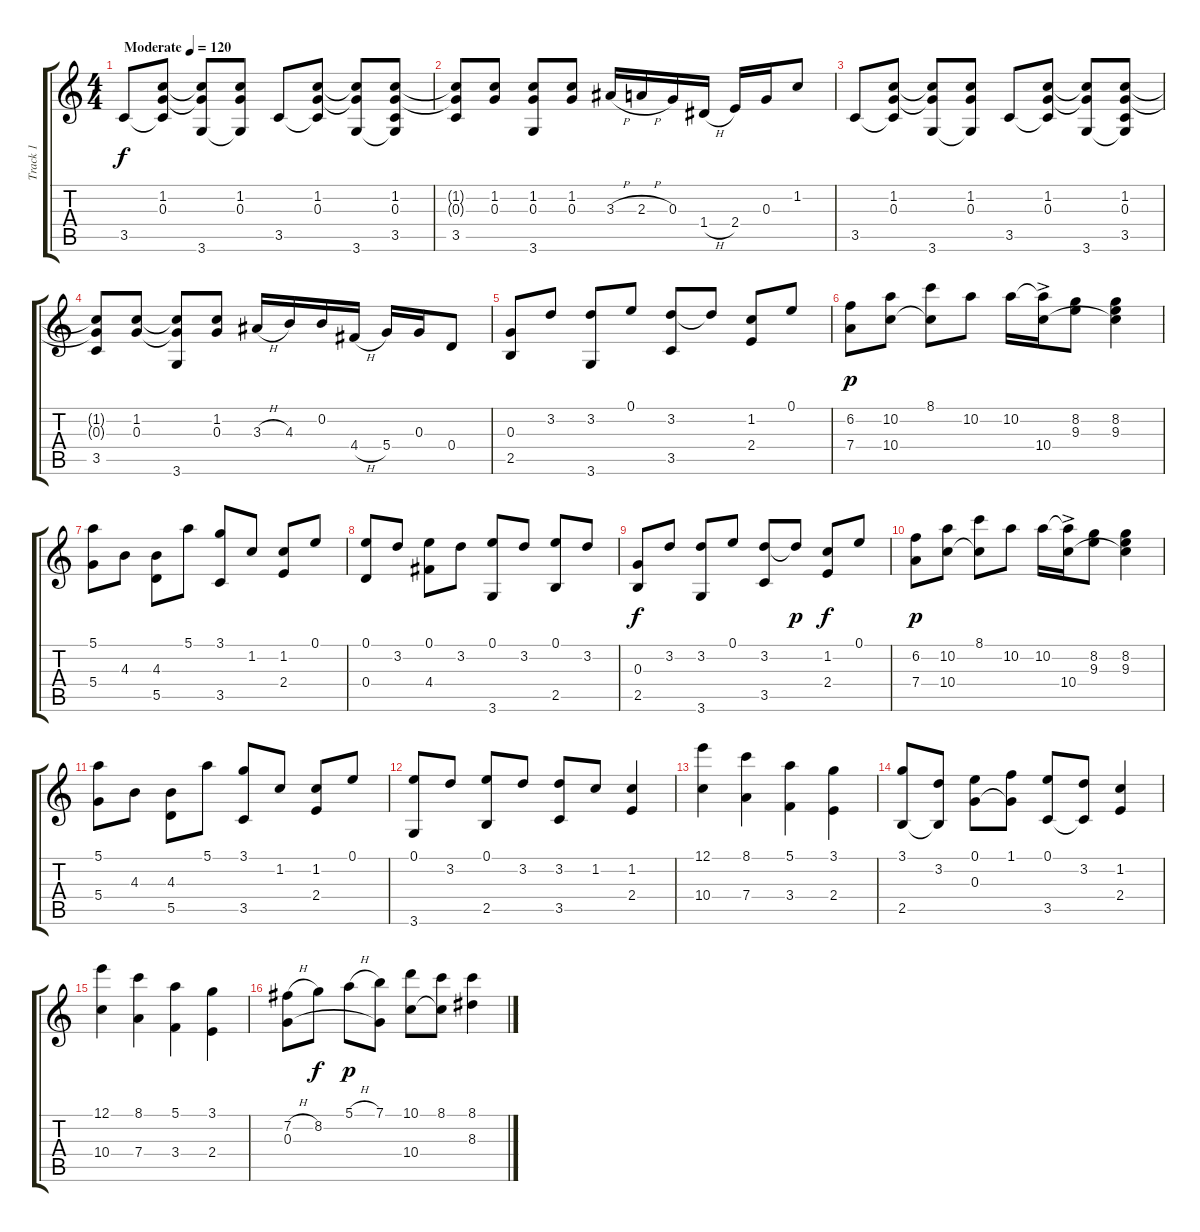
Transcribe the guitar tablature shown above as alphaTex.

\track ("Track 1" "Track 1") {instrument acousticguitarsteel}
\staff {score tabs}
\tuning (E4 B3 G3 D3 A2 E2) {hide}
\ts (4 4)
\tempo (120 "Moderate")
\clef g2
\ks c
3.5.8{dy f instrument acousticguitarsteel} (1.2 0.3 3.5{t}).8 (1.2{t} 0.3{t} 3.6).8 (1.2 0.3 3.6{t}).8 3.5.8 (1.2 0.3 3.5{t}).8 (1.2{t} 0.3{t} 3.6).8 (1.2 0.3 3.5 3.6{t}).8 |
(1.2{t} 0.3{t} 3.5).8 (1.2 0.3).8 (1.2 0.3 3.6).8 (1.2 0.3).8 3.3{h}.16 2.3{h}.16 0.3.16 1.4{h}.16 2.4.16 0.3.16 1.2.8 |
3.5.8 (1.2 0.3 3.5{t}).8 (1.2{t} 0.3{t} 3.6).8 (1.2 0.3 3.6{t}).8 3.5.8 (1.2 0.3 3.5{t}).8 (1.2{t} 0.3{t} 3.6).8 (1.2 0.3 3.5 3.6{t}).8 |
(1.2{t} 0.3{t} 3.5).8 (1.2 0.3).8 (1.2{t} 0.3{t} 3.6).8 (1.2 0.3).8 3.3{h}.16 4.3.16 0.2.16 4.4{h}.16 5.4.16 0.3.16 0.4.8 |
(0.3 2.5).8 3.2.8 (3.2 3.6).8 0.1.8 (3.2 3.5).8 3.2{t}.8 (1.2 2.4).8 0.1.8 |
(6.2 7.4).8{dy p} (10.2 10.4).8 (8.1 10.4{t}).8 10.2.8 10.2.16 (10.2{t} 10.4{ac}).16 (8.2 9.3).8 (8.2 9.3 10.4{t}).4 |
(5.1 5.4).8 4.3.8 (4.3 5.5).8 5.1.8 (3.1 3.5).8 1.2.8 (1.2 2.4).8 0.1.8 |
(0.1 0.4).8 3.2.8 (0.1 4.4).8 3.2.8 (0.1 3.6).8 3.2.8 (0.1 2.5).8 3.2.8 |
(0.3 2.5).8{dy f} 3.2.8 (3.2 3.6).8 0.1.8 (3.2 3.5).8 3.2{t}.8{dy p} (1.2 2.4).8{dy f} 0.1.8 |
(6.2 7.4).8{dy p} (10.2 10.4).8 (8.1 10.4{t}).8 10.2.8 10.2.16 (10.2{t} 10.4{ac}).16 (8.2 9.3).8 (8.2 9.3 10.4{t}).4 |
(5.1 5.4).8 4.3.8 (4.3 5.5).8 5.1.8 (3.1 3.5).8 1.2.8 (1.2 2.4).8 0.1.8 |
(0.1 3.6).8 3.2.8 (0.1 2.5).8 3.2.8 (3.2 3.5).8 1.2.8 (1.2 2.4).4 |
(12.1 10.4).4 (8.1 7.4).4 (5.1 3.4).4 (3.1 2.4).4 |
(3.1 2.5).8 (3.2 2.5{t}).8 (0.1 0.3).8 (1.1 0.3{t}).8 (0.1 3.5).8 (3.2 3.5{t}).8 (1.2 2.4).4 |
(12.1 10.4).4 (8.1 7.4).4 (5.1 3.4).4 (3.1 2.4).4 |
(7.2{h} 0.3).8 8.2.8{dy f} 5.1{h}.8{dy p} (7.1 0.3{t}).8 (10.1 10.4).8 (8.1 10.4{t}).8 (8.1 8.3).4
